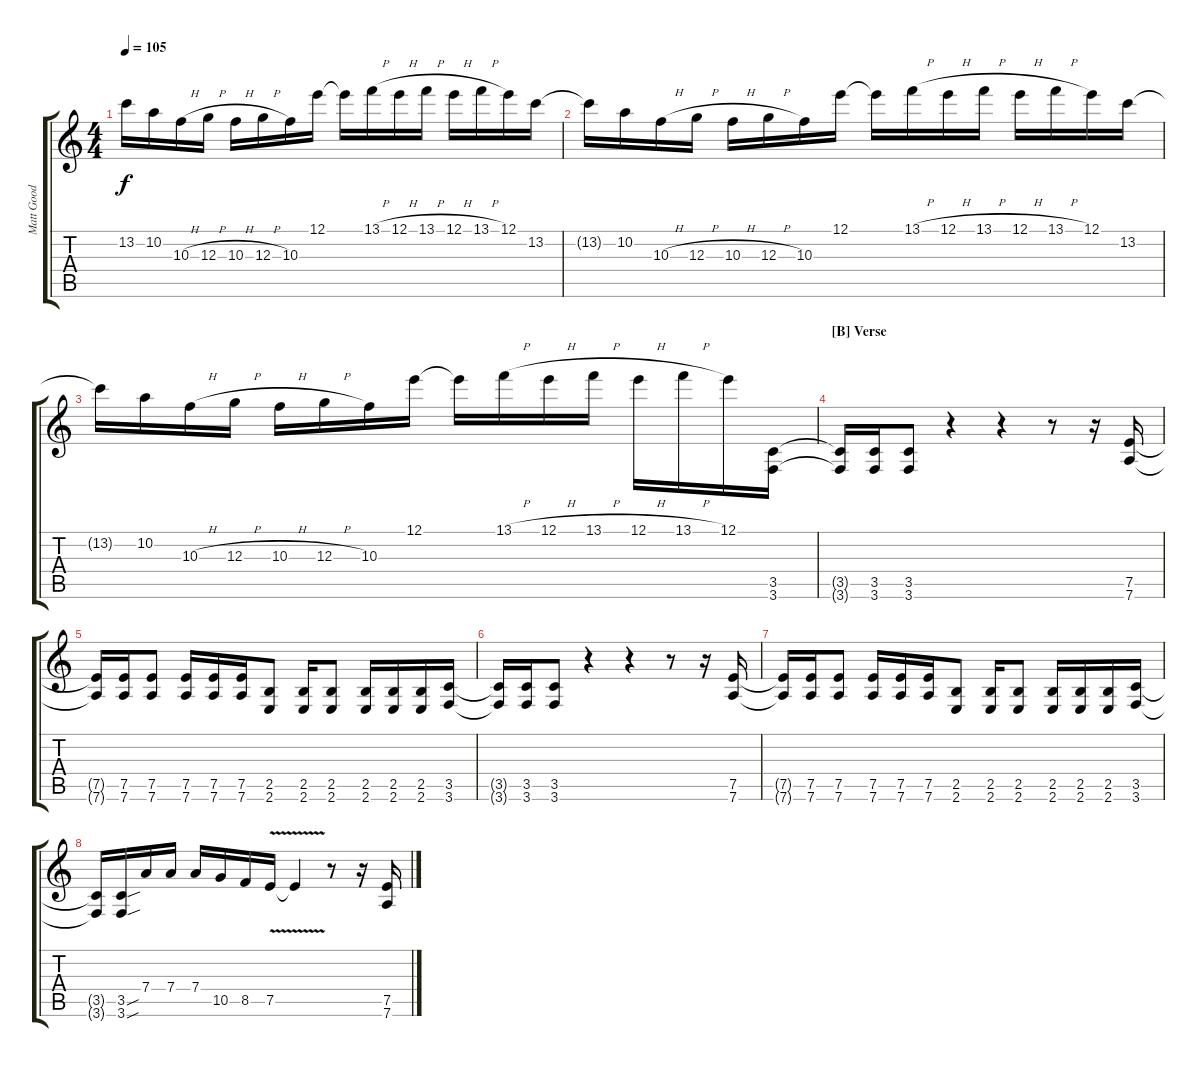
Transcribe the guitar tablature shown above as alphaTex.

\track ("Matt Good" "Matt Good") {instrument distortionguitar}
\staff {score tabs}
\tuning (E4 B3 G3 D3 A2 D2) {hide}
\ts (4 4)
\tempo 105
\clef g2
\ks c
13.2{t}.16{dy f} 10.2.16 10.3{h}.16 12.3{h}.16 10.3{h}.16 12.3{h}.16 10.3.16 12.1.16 12.1{t}.16 13.1{h}.16 12.1{h}.16 13.1{h}.16 12.1{h}.16 13.1{h}.16 12.1.16 13.2.16 |
13.2{t}.16 10.2.16 10.3{h}.16 12.3{h}.16 10.3{h}.16 12.3{h}.16 10.3.16 12.1.16 12.1{t}.16 13.1{h}.16 12.1{h}.16 13.1{h}.16 12.1{h}.16 13.1{h}.16 12.1.16 13.2.16 |
13.2{t}.16 10.2.16 10.3{h}.16 12.3{h}.16 10.3{h}.16 12.3{h}.16 10.3.16 12.1.16 12.1{t}.16 13.1{h}.16 12.1{h}.16 13.1{h}.16 12.1{h}.16 13.1{h}.16 12.1.16 (3.5 3.6).16 |
\section ("" "[B] Verse")
(3.5{t} 3.6{t}).16 (3.5 3.6).16 (3.5 3.6).8 r.4 r.4 r.8 r.16 (7.5 7.6).16 |
(7.5{t} 7.6{t}).16 (7.5 7.6).16 (7.5 7.6).8 (7.5 7.6).16 (7.5 7.6).16 (7.5 7.6).16 (2.5 2.6).8 (2.5 2.6).16 (2.5 2.6).8 (2.5 2.6).16 (2.5 2.6).16 (2.5 2.6).16 (3.5 3.6).16 |
(3.5{t} 3.6{t}).16 (3.5 3.6).16 (3.5 3.6).8 r.4 r.4 r.8 r.16 (7.5 7.6).16 |
(7.5{t} 7.6{t}).16 (7.5 7.6).16 (7.5 7.6).8 (7.5 7.6).16 (7.5 7.6).16 (7.5 7.6).16 (2.5 2.6).8 (2.5 2.6).16 (2.5 2.6).8 (2.5 2.6).16 (2.5 2.6).16 (2.5 2.6).16 (3.5 3.6).16 |
(3.5{t} 3.6{t}).16 (3.5{sou} 3.6{sou}).16 7.4.16{volume 12} 7.4.16 7.4.16 10.5.16 8.5.16 7.5{v}.16 7.5{t}.4 r.8 r.16 (7.5 7.6).16{volume 16}
